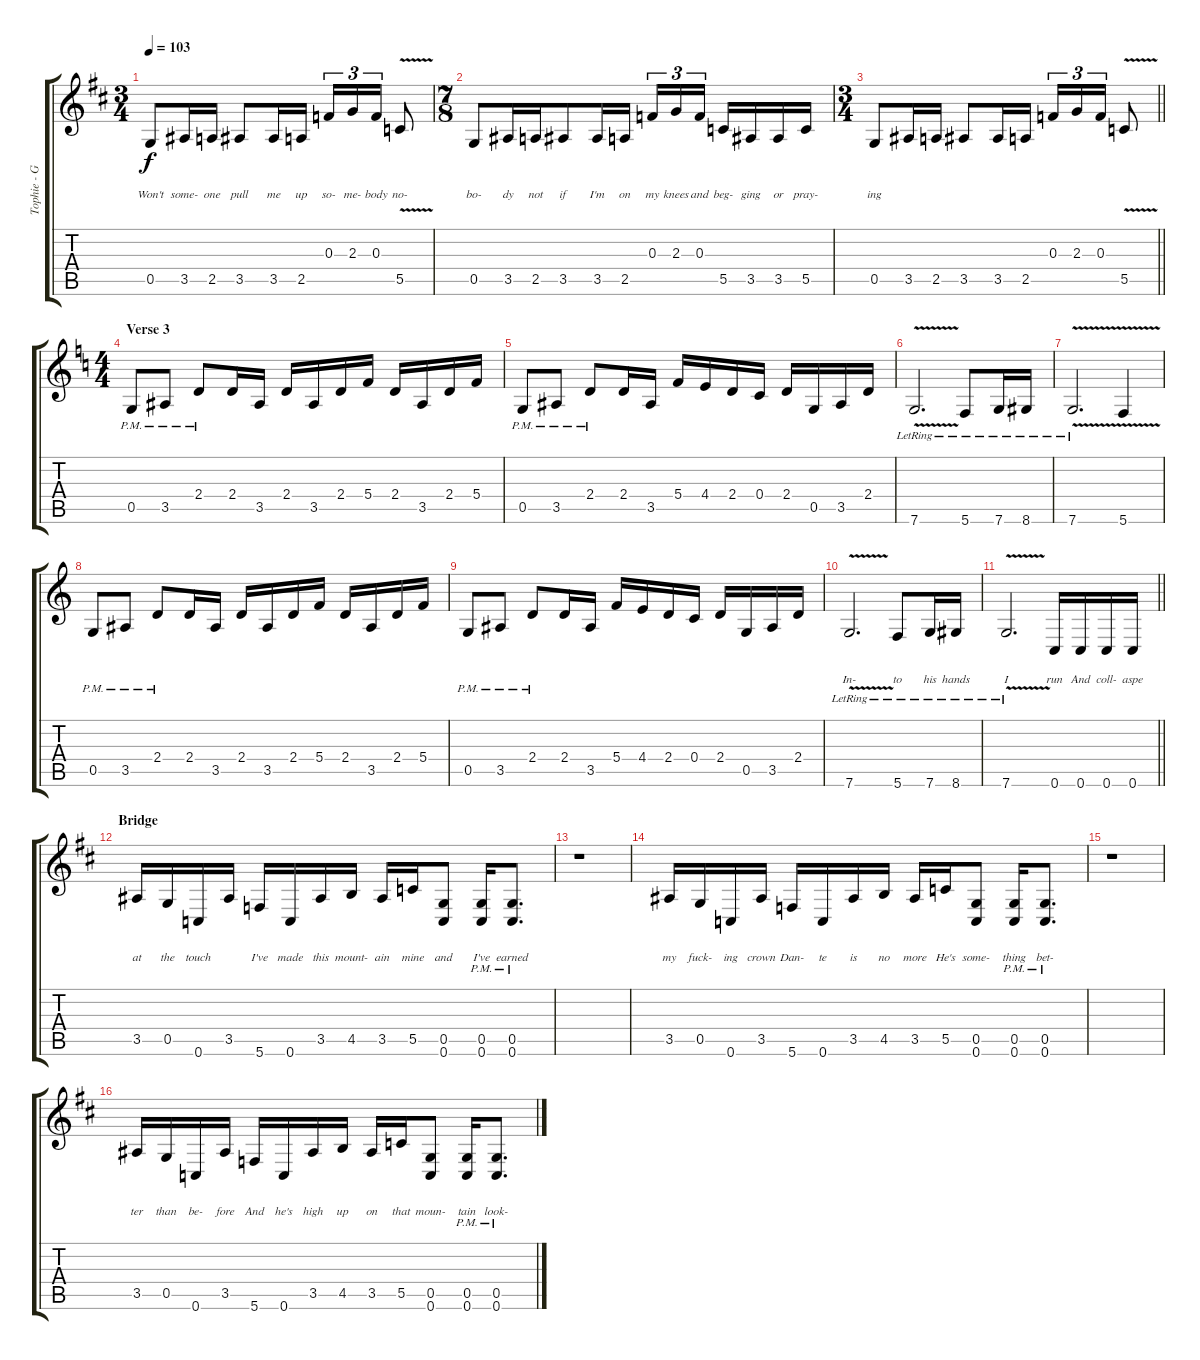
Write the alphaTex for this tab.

\track ("Tophie - Guitar 1" "Tophie - G") {instrument distortionguitar}
\staff {score tabs}
\tuning (D4 A3 F3 C3 G2 C2) {hide}
\ts (3 4)
\tempo 103
\clef g2
\ks d
0.5.8{lyrics (0 "") lyrics (1 "") lyrics (2 "") lyrics (3 "Won't") lyrics (4 "") dy f} 3.5.16{lyrics (0 "") lyrics (1 "") lyrics (2 "") lyrics (3 "some-") lyrics (4 "")} 2.5.16{lyrics (0 "") lyrics (1 "") lyrics (2 "") lyrics (3 "one") lyrics (4 "")} 3.5.8{lyrics (0 "") lyrics (1 "") lyrics (2 "") lyrics (3 "pull") lyrics (4 "")} 3.5.16{lyrics (0 "") lyrics (1 "") lyrics (2 "") lyrics (3 "me") lyrics (4 "")} 2.5.16{lyrics (0 "") lyrics (1 "") lyrics (2 "") lyrics (3 "up") lyrics (4 "")} 0.3.16{tu (3 2) lyrics (0 "") lyrics (1 "") lyrics (2 "") lyrics (3 "so-") lyrics (4 "")} 2.3.16{tu (3 2) lyrics (0 "") lyrics (1 "") lyrics (2 "") lyrics (3 "me-") lyrics (4 "")} 0.3.16{tu (3 2) lyrics (0 "") lyrics (1 "") lyrics (2 "") lyrics (3 "body") lyrics (4 "")} 5.5{v}.8{lyrics (0 "") lyrics (1 "") lyrics (2 "") lyrics (3 "no-") lyrics (4 "")} |
\ts (7 8)
0.5.8{lyrics (0 "") lyrics (1 "") lyrics (2 "") lyrics (3 "bo-") lyrics (4 "")} 3.5.16{lyrics (0 "") lyrics (1 "") lyrics (2 "") lyrics (3 "dy") lyrics (4 "")} 2.5.16{lyrics (0 "") lyrics (1 "") lyrics (2 "") lyrics (3 "not") lyrics (4 "")} 3.5.8{lyrics (0 "") lyrics (1 "") lyrics (2 "") lyrics (3 "if") lyrics (4 "")} 3.5.16{lyrics (0 "") lyrics (1 "") lyrics (2 "") lyrics (3 "I'm") lyrics (4 "")} 2.5.16{lyrics (0 "") lyrics (1 "") lyrics (2 "") lyrics (3 "on") lyrics (4 "")} 0.3.16{tu (3 2) lyrics (0 "") lyrics (1 "") lyrics (2 "") lyrics (3 "my") lyrics (4 "")} 2.3.16{tu (3 2) lyrics (0 "") lyrics (1 "") lyrics (2 "") lyrics (3 "knees") lyrics (4 "")} 0.3.16{tu (3 2) lyrics (0 "") lyrics (1 "") lyrics (2 "") lyrics (3 "and") lyrics (4 "")} 5.5.16{lyrics (0 "") lyrics (1 "") lyrics (2 "") lyrics (3 "beg-") lyrics (4 "")} 3.5.16{lyrics (0 "") lyrics (1 "") lyrics (2 "") lyrics (3 "ging") lyrics (4 "")} 3.5.16{lyrics (0 "") lyrics (1 "") lyrics (2 "") lyrics (3 "or") lyrics (4 "")} 5.5.16{lyrics (0 "") lyrics (1 "") lyrics (2 "") lyrics (3 "pray-") lyrics (4 "")} |
\ts (3 4)
\barLineRight lightlight
0.5.8{lyrics (0 "") lyrics (1 "") lyrics (2 "") lyrics (3 "ing") lyrics (4 "")} 3.5.16 2.5.16 3.5.8 3.5.16 2.5.16 0.3.16{tu (3 2)} 2.3.16{tu (3 2)} 0.3.16{tu (3 2)} 5.5{v}.8 |
\ts (4 4)
\section ("" "Verse 3")
\ks c
0.5{pm}.8 3.5{pm}.8 2.4{pm}.8 2.4.16 3.5.16 2.4.16 3.5.16 2.4.16 5.4.16 2.4.16 3.5.16 2.4.16 5.4.16 |
0.5{pm}.8 3.5{pm}.8 2.4{pm}.8 2.4.16 3.5.16 5.4.16 4.4.16 2.4.16 0.4.16 2.4.16 0.5.16 3.5.16 2.4.16 |
7.6{v lr}.2{d} 5.6{lr}.8 7.6{lr}.16 8.6{lr}.16 |
7.6{v lr}.2{d} 5.6{v}.4 |
0.5{pm}.8 3.5{pm}.8 2.4{pm}.8 2.4.16 3.5.16 2.4.16 3.5.16 2.4.16 5.4.16 2.4.16 3.5.16 2.4.16 5.4.16 |
0.5{pm}.8 3.5{pm}.8 2.4{pm}.8 2.4.16 3.5.16 5.4.16 4.4.16 2.4.16 0.4.16 2.4.16 0.5.16 3.5.16 2.4.16 |
7.6{v lr}.2{d lyrics (0 "") lyrics (1 "") lyrics (2 "") lyrics (3 "") lyrics (4 "In-")} 5.6{lr}.8{lyrics (0 "") lyrics (1 "") lyrics (2 "") lyrics (3 "") lyrics (4 "to")} 7.6{lr}.16{lyrics (0 "") lyrics (1 "") lyrics (2 "") lyrics (3 "") lyrics (4 "his")} 8.6{lr}.16{lyrics (0 "") lyrics (1 "") lyrics (2 "") lyrics (3 "") lyrics (4 "hands")} |
\barLineRight lightlight
7.6{v lr}.2{d lyrics (0 "") lyrics (1 "") lyrics (2 "") lyrics (3 "") lyrics (4 "I")} 0.6.16{lyrics (0 "") lyrics (1 "") lyrics (2 "") lyrics (3 "") lyrics (4 "run")} 0.6.16{lyrics (0 "") lyrics (1 "") lyrics (2 "") lyrics (3 "") lyrics (4 "And")} 0.6.16{lyrics (0 "") lyrics (1 "") lyrics (2 "") lyrics (3 "") lyrics (4 "coll-")} 0.6.16{lyrics (0 "") lyrics (1 "") lyrics (2 "") lyrics (3 "") lyrics (4 "aspe")} |
\section ("" "Bridge")
\ks d
3.5.16{lyrics (0 "") lyrics (1 "") lyrics (2 "") lyrics (3 "") lyrics (4 "at")} 0.5.16{lyrics (0 "") lyrics (1 "") lyrics (2 "") lyrics (3 "") lyrics (4 "the")} 0.6.16{lyrics (0 "") lyrics (1 "") lyrics (2 "") lyrics (3 "") lyrics (4 "touch")} 3.5.16{lyrics (0 "") lyrics (1 "") lyrics (2 "") lyrics (3 "") lyrics (4 "")} 5.6.16{lyrics (0 "") lyrics (1 "") lyrics (2 "") lyrics (3 "") lyrics (4 "I've")} 0.6.16{lyrics (0 "") lyrics (1 "") lyrics (2 "") lyrics (3 "") lyrics (4 "made")} 3.5.16{lyrics (0 "") lyrics (1 "") lyrics (2 "") lyrics (3 "") lyrics (4 "this")} 4.5.16{lyrics (0 "") lyrics (1 "") lyrics (2 "") lyrics (3 "") lyrics (4 "mount-")} 3.5.16{lyrics (0 "") lyrics (1 "") lyrics (2 "") lyrics (3 "") lyrics (4 "ain")} 5.5.16{lyrics (0 "") lyrics (1 "") lyrics (2 "") lyrics (3 "") lyrics (4 "mine")} (0.5 0.6).8{lyrics (0 "") lyrics (1 "") lyrics (2 "") lyrics (3 "") lyrics (4 "and")} (0.5{pm} 0.6{pm}).16{lyrics (0 "") lyrics (1 "") lyrics (2 "") lyrics (3 "") lyrics (4 "I've")} (0.5{pm} 0.6{pm}).8{d lyrics (0 "") lyrics (1 "") lyrics (2 "") lyrics (3 "") lyrics (4 "earned")} |
r.1 |
3.5.16{lyrics (0 "") lyrics (1 "") lyrics (2 "") lyrics (3 "") lyrics (4 "my")} 0.5.16{lyrics (0 "") lyrics (1 "") lyrics (2 "") lyrics (3 "") lyrics (4 "fuck-")} 0.6.16{lyrics (0 "") lyrics (1 "") lyrics (2 "") lyrics (3 "") lyrics (4 "ing")} 3.5.16{lyrics (0 "") lyrics (1 "") lyrics (2 "") lyrics (3 "") lyrics (4 "crown")} 5.6.16{lyrics (0 "") lyrics (1 "") lyrics (2 "") lyrics (3 "") lyrics (4 "Dan-")} 0.6.16{lyrics (0 "") lyrics (1 "") lyrics (2 "") lyrics (3 "") lyrics (4 "te")} 3.5.16{lyrics (0 "") lyrics (1 "") lyrics (2 "") lyrics (3 "") lyrics (4 "is")} 4.5.16{lyrics (0 "") lyrics (1 "") lyrics (2 "") lyrics (3 "") lyrics (4 "no")} 3.5.16{lyrics (0 "") lyrics (1 "") lyrics (2 "") lyrics (3 "") lyrics (4 "more")} 5.5.16{lyrics (0 "") lyrics (1 "") lyrics (2 "") lyrics (3 "") lyrics (4 "He's")} (0.5 0.6).8{lyrics (0 "") lyrics (1 "") lyrics (2 "") lyrics (3 "") lyrics (4 "some-")} (0.5{pm} 0.6{pm}).16{lyrics (0 "") lyrics (1 "") lyrics (2 "") lyrics (3 "") lyrics (4 "thing")} (0.5{pm} 0.6{pm}).8{d lyrics (0 "") lyrics (1 "") lyrics (2 "") lyrics (3 "") lyrics (4 "bet-")} |
r.1 |
3.5.16{lyrics (0 "") lyrics (1 "") lyrics (2 "") lyrics (3 "") lyrics (4 "ter")} 0.5.16{lyrics (0 "") lyrics (1 "") lyrics (2 "") lyrics (3 "") lyrics (4 "than")} 0.6.16{lyrics (0 "") lyrics (1 "") lyrics (2 "") lyrics (3 "") lyrics (4 "be-")} 3.5.16{lyrics (0 "") lyrics (1 "") lyrics (2 "") lyrics (3 "") lyrics (4 "fore")} 5.6.16{lyrics (0 "") lyrics (1 "") lyrics (2 "") lyrics (3 "") lyrics (4 "And")} 0.6.16{lyrics (0 "") lyrics (1 "") lyrics (2 "") lyrics (3 "") lyrics (4 "he's")} 3.5.16{lyrics (0 "") lyrics (1 "") lyrics (2 "") lyrics (3 "") lyrics (4 "high")} 4.5.16{lyrics (0 "") lyrics (1 "") lyrics (2 "") lyrics (3 "") lyrics (4 "up")} 3.5.16{lyrics (0 "") lyrics (1 "") lyrics (2 "") lyrics (3 "") lyrics (4 "on")} 5.5.16{lyrics (0 "") lyrics (1 "") lyrics (2 "") lyrics (3 "") lyrics (4 "that")} (0.5 0.6).8{lyrics (0 "") lyrics (1 "") lyrics (2 "") lyrics (3 "") lyrics (4 "moun-")} (0.5{pm} 0.6{pm}).16{lyrics (0 "") lyrics (1 "") lyrics (2 "") lyrics (3 "") lyrics (4 "tain")} (0.5{pm} 0.6{pm}).8{d lyrics (0 "") lyrics (1 "") lyrics (2 "") lyrics (3 "") lyrics (4 "look-")}
